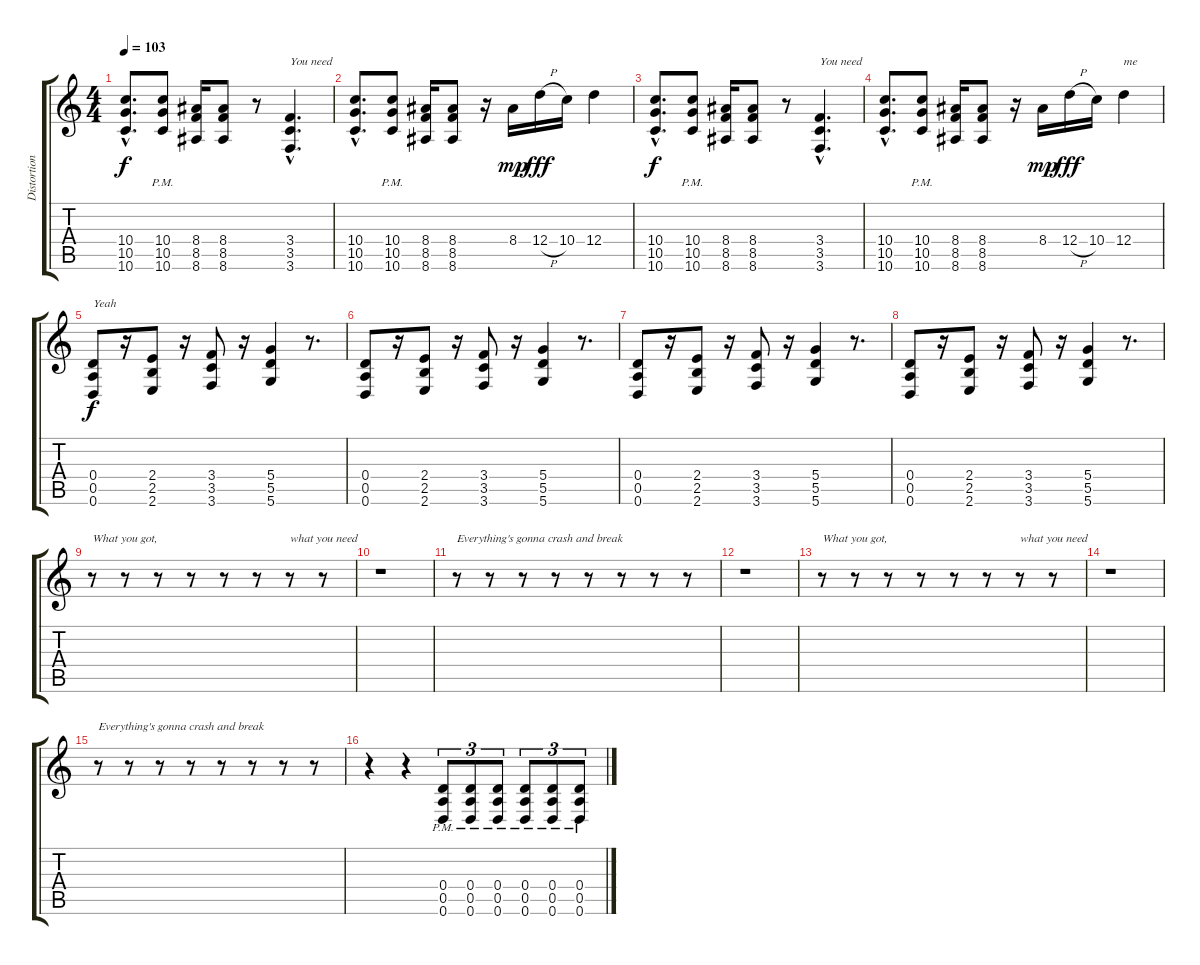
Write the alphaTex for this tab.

\track ("Distortion Guitar" "Distortion") {instrument distortionguitar}
\staff {score tabs}
\tuning (E4 B3 G3 D3 A2 D2) {hide}
\ts (4 4)
\tempo 103
\clef g2
\ks c
(10.4{hac} 10.5{hac} 10.6{hac}).8{d dy f} (10.4{pm} 10.5{pm} 10.6{pm}).8 (8.4 8.5 8.6).16 (8.4 8.5 8.6).8 r.8 (3.4{hac} 3.5{hac} 3.6{hac}).4{d txt "You need"} |
(10.4{hac} 10.5{hac} 10.6{hac}).8{d} (10.4{pm} 10.5{pm} 10.6{pm}).8 (8.4 8.5 8.6).16 (8.4 8.5 8.6).8 r.16 8.4.16{dy mp} 12.4{h}.16{dy fff} 10.4.16 12.4.4 |
(10.4{hac} 10.5{hac} 10.6{hac}).8{d dy f} (10.4{pm} 10.5{pm} 10.6{pm}).8 (8.4 8.5 8.6).16 (8.4 8.5 8.6).8 r.8 (3.4{hac} 3.5{hac} 3.6{hac}).4{d txt "You need"} |
(10.4{hac} 10.5{hac} 10.6{hac}).8{d} (10.4{pm} 10.5{pm} 10.6{pm}).8 (8.4 8.5 8.6).16 (8.4 8.5 8.6).8 r.16 8.4.16{dy mp} 12.4{h}.16{dy fff} 10.4.16 12.4.4{txt "me"} |
(0.4 0.5 0.6).8{txt "Yeah" dy f} r.16 (2.4 2.5 2.6).8 r.16 (3.4 3.5 3.6).8 r.16 (5.4 5.5 5.6).4 r.8{d} |
(0.4 0.5 0.6).8 r.16 (2.4 2.5 2.6).8 r.16 (3.4 3.5 3.6).8 r.16 (5.4 5.5 5.6).4 r.8{d} |
(0.4 0.5 0.6).8 r.16 (2.4 2.5 2.6).8 r.16 (3.4 3.5 3.6).8 r.16 (5.4 5.5 5.6).4 r.8{d} |
(0.4 0.5 0.6).8 r.16 (2.4 2.5 2.6).8 r.16 (3.4 3.5 3.6).8 r.16 (5.4 5.5 5.6).4 r.8{d} |
r.8{txt "What you got,"} r.8 r.8 r.8 r.8 r.8 r.8{txt "what you need"} r.8 |
r.1 |
r.8{txt "Everything's gonna crash and break"} r.8 r.8 r.8 r.8 r.8 r.8 r.8 |
r.1 |
r.8{txt "What you got,"} r.8 r.8 r.8 r.8 r.8 r.8{txt "what you need"} r.8 |
r.1 |
r.8{txt "Everything's gonna crash and break"} r.8 r.8 r.8 r.8 r.8 r.8 r.8 |
r.4 r.4 (0.4{pm} 0.5{pm} 0.6{pm}).8{tu (3 2)} (0.4{pm} 0.5{pm} 0.6{pm}).8{tu (3 2)} (0.4{pm} 0.5{pm} 0.6{pm}).8{tu (3 2)} (0.4{pm} 0.5{pm} 0.6{pm}).8{tu (3 2)} (0.4{pm} 0.5{pm} 0.6{pm}).8{tu (3 2)} (0.4{pm} 0.5{pm} 0.6{pm}).8{tu (3 2)}
